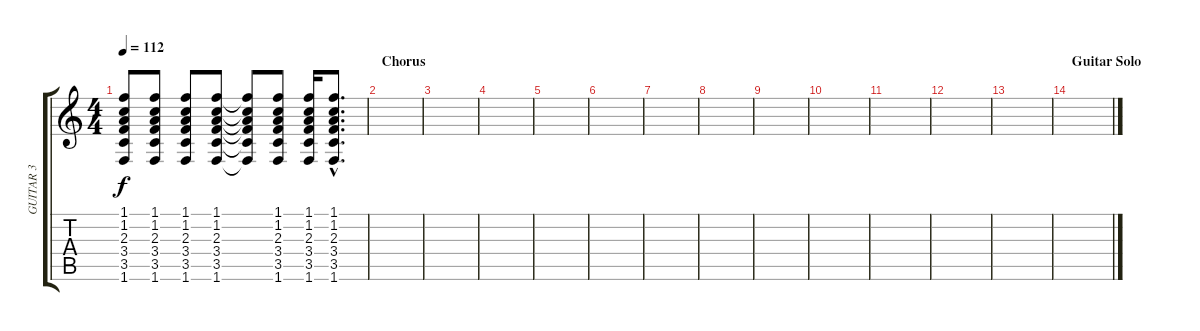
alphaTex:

\track ("GUITAR 3" "GUITAR 3") {instrument distortionguitar}
\staff {score tabs}
\tuning (E4 B3 G3 D3 A2 E2) {hide}
\ts (4 4)
\tempo 112
\clef g2
\ks c
(1.1 1.2 2.3 3.4 3.5 1.6).8{dy f} (1.1 1.2 2.3 3.4 3.5 1.6).8 (1.1 1.2 2.3 3.4 3.5 1.6).8 (1.1 1.2 2.3 3.4 3.5 1.6).8 (1.1{t} 1.2{t} 2.3{t} 3.4{t} 3.5{t} 1.6{t}).8 (1.1 1.2 2.3 3.4 3.5 1.6).8 (1.1 1.2 2.3 3.4 3.5 1.6).16 (1.1{hac} 1.2{hac} 2.3{hac} 3.4{hac} 3.5{hac} 1.6{hac}).8{d} |
\section ("" "Chorus")
|
|
|
|
|
|
|
|
|
|
|
|
\section ("" "Guitar Solo")
